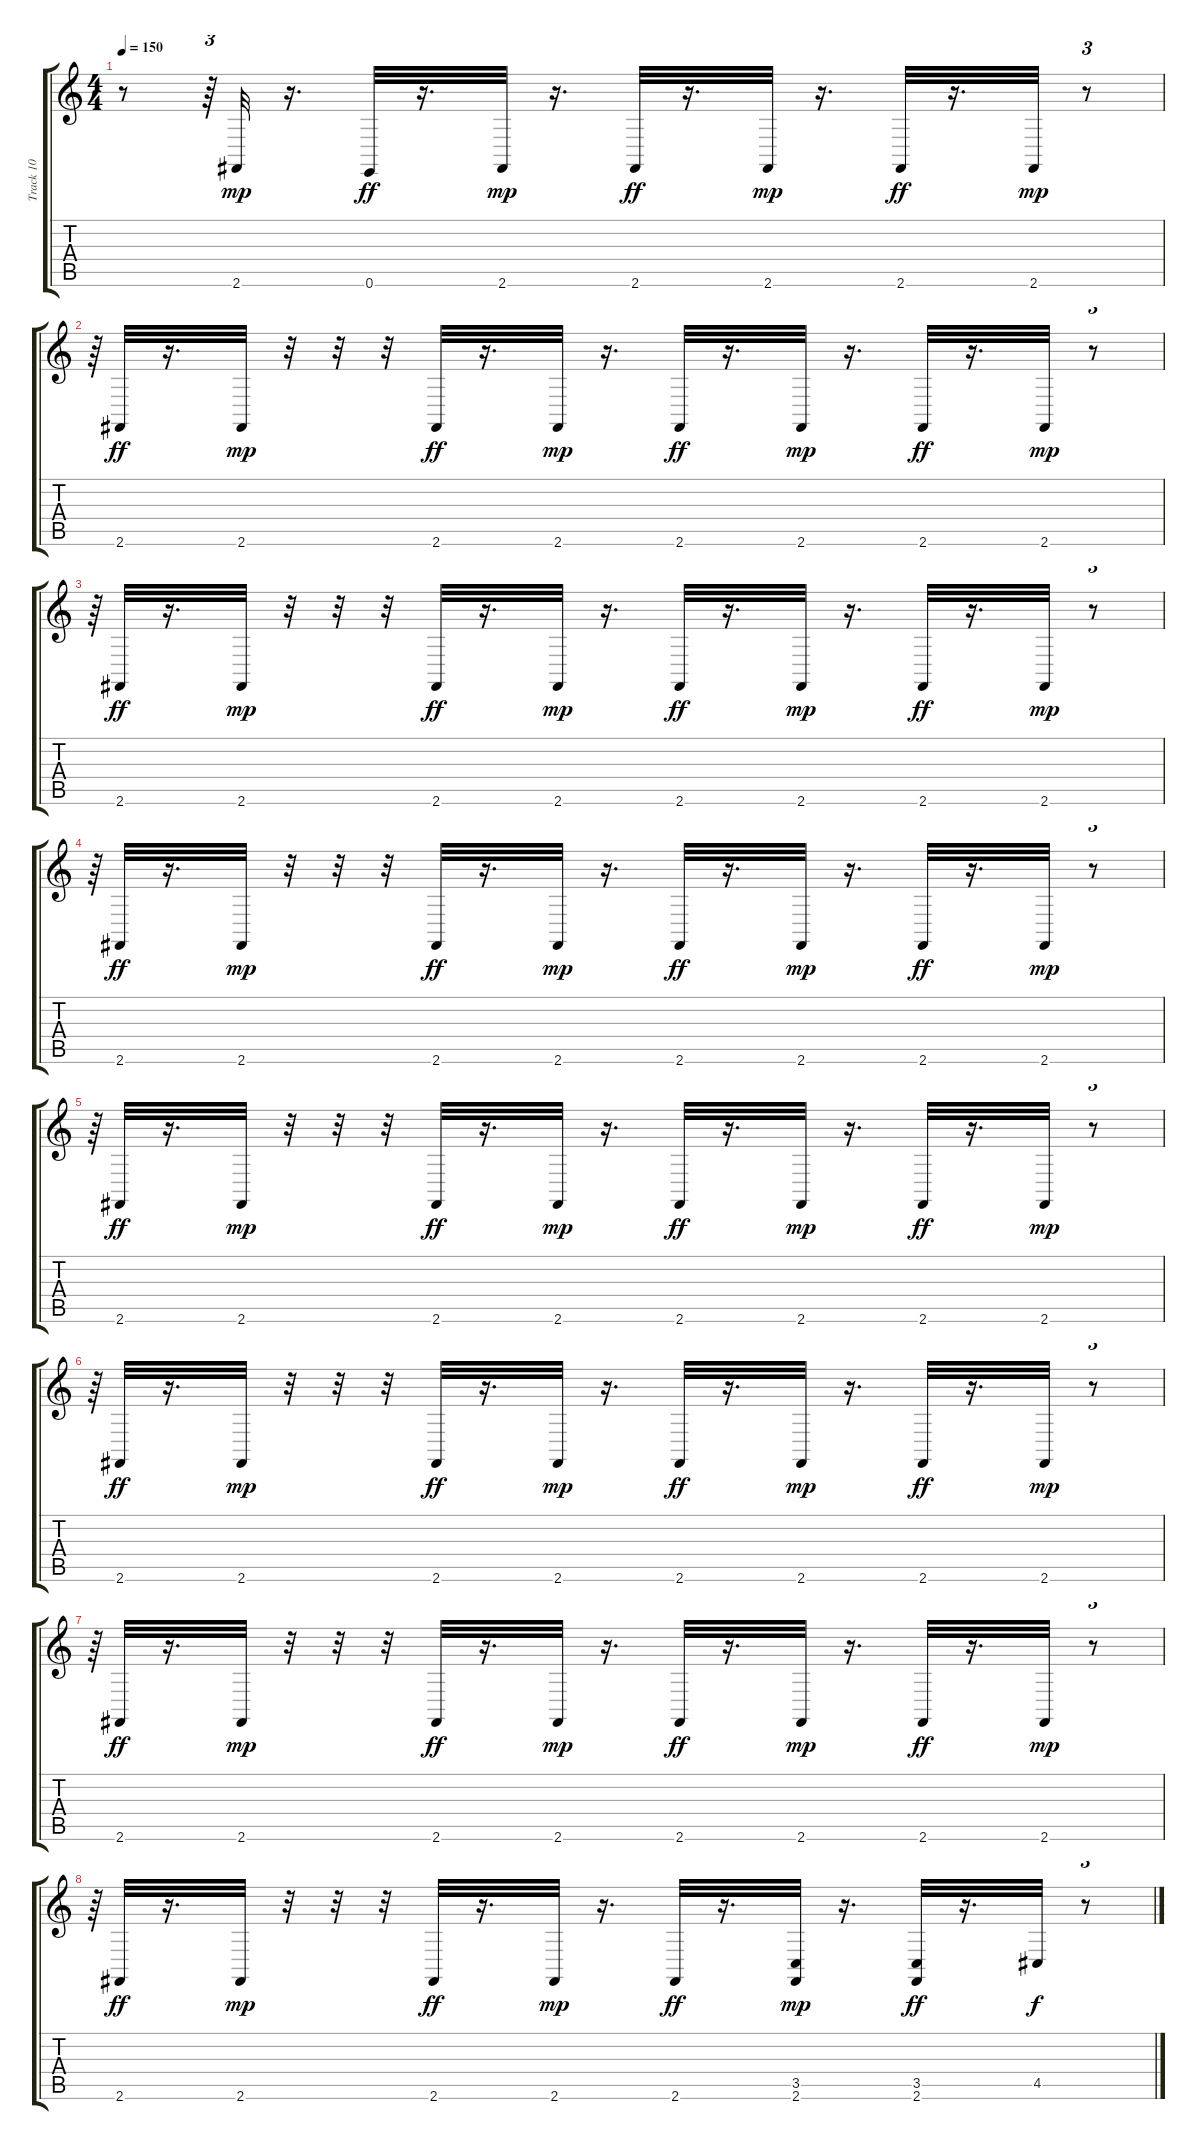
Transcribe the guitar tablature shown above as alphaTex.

\track ("Track 10" "Track 10") {instrument celesta}
\staff {score tabs}
\tuning (E4 B3 G3 D3 A2 E2) {hide}
\ts (4 4)
\tempo 150
\clef g2
\ks c
r.8{dy f} r.64{tu (3 2)} 2.6.32{dy mp} r.16{d} 0.6.32{dy ff} r.16{d} 2.6.32{dy mp} r.16{d} 2.6.32{dy ff} r.16{d} 2.6.32{dy mp} r.16{d} 2.6.32{dy ff} r.16{d} 2.6.32{dy mp} r.8{tu (3 2)} |
r.64{tu (3 2)} 2.6.32{dy ff} r.16{d} 2.6.32{dy mp} r.32 r.32 r.32 2.6.32{dy ff} r.16{d} 2.6.32{dy mp} r.16{d} 2.6.32{dy ff} r.16{d} 2.6.32{dy mp} r.16{d} 2.6.32{dy ff} r.16{d} 2.6.32{dy mp} r.8{tu (3 2)} |
r.64{tu (3 2)} 2.6.32{dy ff} r.16{d} 2.6.32{dy mp} r.32 r.32 r.32 2.6.32{dy ff} r.16{d} 2.6.32{dy mp} r.16{d} 2.6.32{dy ff} r.16{d} 2.6.32{dy mp} r.16{d} 2.6.32{dy ff} r.16{d} 2.6.32{dy mp} r.8{tu (3 2)} |
r.64{tu (3 2)} 2.6.32{dy ff} r.16{d} 2.6.32{dy mp} r.32 r.32 r.32 2.6.32{dy ff} r.16{d} 2.6.32{dy mp} r.16{d} 2.6.32{dy ff} r.16{d} 2.6.32{dy mp} r.16{d} 2.6.32{dy ff} r.16{d} 2.6.32{dy mp} r.8{tu (3 2)} |
r.64{tu (3 2)} 2.6.32{dy ff} r.16{d} 2.6.32{dy mp} r.32 r.32 r.32 2.6.32{dy ff} r.16{d} 2.6.32{dy mp} r.16{d} 2.6.32{dy ff} r.16{d} 2.6.32{dy mp} r.16{d} 2.6.32{dy ff} r.16{d} 2.6.32{dy mp} r.8{tu (3 2)} |
r.64{tu (3 2)} 2.6.32{dy ff} r.16{d} 2.6.32{dy mp} r.32 r.32 r.32 2.6.32{dy ff} r.16{d} 2.6.32{dy mp} r.16{d} 2.6.32{dy ff} r.16{d} 2.6.32{dy mp} r.16{d} 2.6.32{dy ff} r.16{d} 2.6.32{dy mp} r.8{tu (3 2)} |
r.64{tu (3 2)} 2.6.32{dy ff} r.16{d} 2.6.32{dy mp} r.32 r.32 r.32 2.6.32{dy ff} r.16{d} 2.6.32{dy mp} r.16{d} 2.6.32{dy ff} r.16{d} 2.6.32{dy mp} r.16{d} 2.6.32{dy ff} r.16{d} 2.6.32{dy mp} r.8{tu (3 2)} |
r.64{tu (3 2)} 2.6.32{dy ff} r.16{d} 2.6.32{dy mp} r.32 r.32 r.32 2.6.32{dy ff} r.16{d} 2.6.32{dy mp} r.16{d} 2.6.32{dy ff} r.16{d} (3.5 2.6).32{dy mp} r.16{d} (3.5 2.6).32{dy ff} r.16{d} 4.5.32{dy f} r.8{tu (3 2)}
